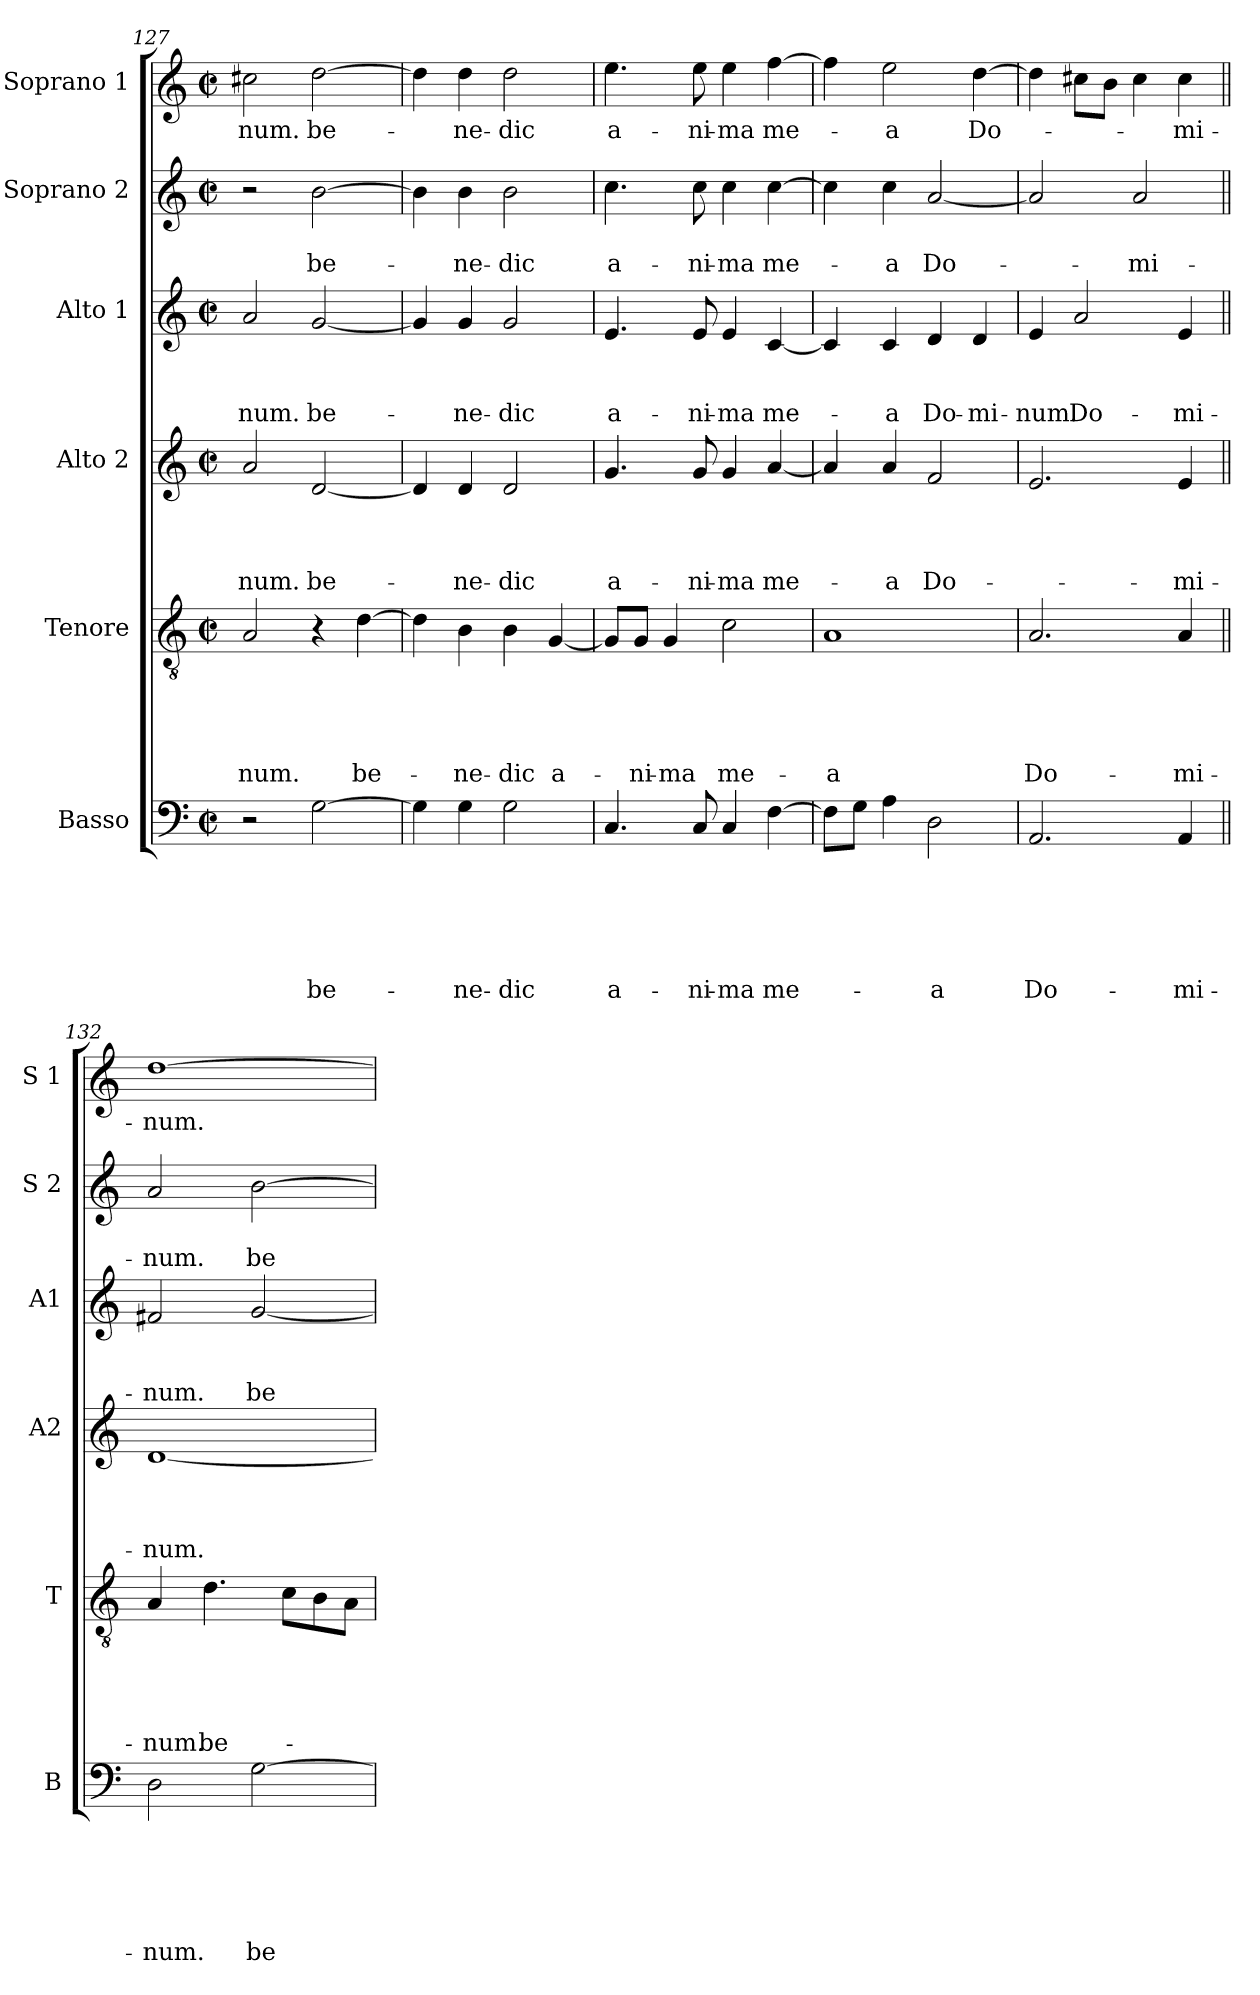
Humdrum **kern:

**kern	**text	**text	**text	**text	**text	**text	**kern	**text	**text	**text	**text	**text	**kern	**text	**text	**text	**text	**kern	**text	**text	**text	**kern	**text	**text	**kern	**text
*part6	*part6	*part6	*part6	*part6	*part6	*part6	*part5	*part5	*part5	*part5	*part5	*part5	*part4	*part4	*part4	*part4	*part4	*part3	*part3	*part3	*part3	*part2	*part2	*part2	*part1	*part1
*staff6	*staff6	*staff6	*staff6	*staff6	*staff6	*staff6	*staff5	*staff5	*staff5	*staff5	*staff5	*staff5	*staff4	*staff4	*staff4	*staff4	*staff4	*staff3	*staff3	*staff3	*staff3	*staff2	*staff2	*staff2	*staff1	*staff1
*I"Basso	*	*	*	*	*	*	*I"Tenore	*	*	*	*	*	*I"Alto 2	*	*	*	*	*I"Alto 1	*	*	*	*I"Soprano 2	*	*	*I"Soprano 1	*
*I'B	*	*	*	*	*	*	*I'T	*	*	*	*	*	*I'A2	*	*	*	*	*I'A1	*	*	*	*I'S 2	*	*	*I'S 1	*
*clefF4	*	*	*	*	*	*	*clefGv2	*	*	*	*	*	*clefG2	*	*	*	*	*clefG2	*	*	*	*clefG2	*	*	*clefG2	*
*k[]	*	*	*	*	*	*	*k[]	*	*	*	*	*	*k[]	*	*	*	*	*k[]	*	*	*	*k[]	*	*	*k[]	*
*C:	*	*	*	*	*	*	*C:	*	*	*	*	*	*C:	*	*	*	*	*C:	*	*	*	*C:	*	*	*C:	*
*M2/2	*	*	*	*	*	*	*M2/2	*	*	*	*	*	*M2/2	*	*	*	*	*M2/2	*	*	*	*M2/2	*	*	*M2/2	*
*met(c|)	*	*	*	*	*	*	*met(c|)	*	*	*	*	*	*met(c|)	*	*	*	*	*met(c|)	*	*	*	*met(c|)	*	*	*met(c|)	*
=127	=127	=127	=127	=127	=127	=127	=127	=127	=127	=127	=127	=127	=127	=127	=127	=127	=127	=127	=127	=127	=127	=127	=127	=127	=127	=127
!	!	!	!	!	!	!	!	!	!	!	!	!LO:LY:b	!	!	!	!	!LO:LY:b	!	!	!	!LO:LY:b	!	!	!	!	!LO:LY:b
2r	.	.	.	.	.	.	2A/	.	.	.	.	-num.	2a/	.	.	.	-num.	2a/	.	.	-num.	2r	.	.	2cc#X\	-num.
!	!	!	!	!	!	!LO:LY:b	!	!	!	!	!	!	!	!	!	!	!LO:LY:b	!	!	!	!LO:LY:b	!	!	!LO:LY:b	!	!LO:LY:b
[>2G\	.	.	.	.	.	be-	4r	.	.	.	.	.	[<2d/	.	.	.	be-	[<2g/	.	.	be-	[>2b\	.	be-	[>2dd\	be-
!	!	!	!	!	!	!	!	!	!	!	!	!LO:LY:b	!	!	!	!	!	!	!	!	!	!	!	!	!	!
.	.	.	.	.	.	.	[>4d\	.	.	.	.	be-	.	.	.	.	.	.	.	.	.	.	.	.	.	.
=128	=128	=128	=128	=128	=128	=128	=128	=128	=128	=128	=128	=128	=128	=128	=128	=128	=128	=128	=128	=128	=128	=128	=128	=128	=128	=128
4G\]	.	.	.	.	.	.	4d\]	.	.	.	.	.	4d/]	.	.	.	.	4g/]	.	.	.	4b\]	.	.	4dd\]	.
!	!	!	!	!	!	!LO:LY:b	!	!	!	!	!	!LO:LY:b	!	!	!	!	!LO:LY:b	!	!	!	!LO:LY:b	!	!	!LO:LY:b	!	!LO:LY:b
4G\	.	.	.	.	.	-ne-	4B\	.	.	.	.	-ne-	4d/	.	.	.	-ne-	4g/	.	.	-ne-	4b\	.	-ne-	4dd\	-ne-
!	!	!	!	!	!	!LO:LY:b	!	!	!	!	!	!LO:LY:b	!	!	!	!	!LO:LY:b	!	!	!	!LO:LY:b	!	!	!LO:LY:b	!	!LO:LY:b
2G\	.	.	.	.	.	-dic	4B\	.	.	.	.	-dic	2d/	.	.	.	-dic	2g/	.	.	-dic	2b\	.	-dic	2dd\	-dic
!	!	!	!	!	!	!	!	!	!	!	!	!LO:LY:b	!	!	!	!	!	!	!	!	!	!	!	!	!	!
.	.	.	.	.	.	.	[<4G/	.	.	.	.	a-	.	.	.	.	.	.	.	.	.	.	.	.	.	.
=129	=129	=129	=129	=129	=129	=129	=129	=129	=129	=129	=129	=129	=129	=129	=129	=129	=129	=129	=129	=129	=129	=129	=129	=129	=129	=129
!	!	!	!	!	!	!LO:LY:b	!	!	!	!	!	!	!	!	!	!	!LO:LY:b	!	!	!	!LO:LY:b	!	!	!LO:LY:b	!	!LO:LY:b
4.C/	.	.	.	.	.	a-	8G/L]	.	.	.	.	.	4.g/	.	.	.	a-	4.e/	.	.	a-	4.cc\	.	a-	4.ee\	a-
!	!	!	!	!	!	!	!	!	!	!	!	!LO:LY:b	!	!	!	!	!	!	!	!	!	!	!	!	!	!
.	.	.	.	.	.	.	8G/J	.	.	.	.	-ni-	.	.	.	.	.	.	.	.	.	.	.	.	.	.
!	!	!	!	!	!	!	!	!	!	!	!	!LO:LY:b	!	!	!	!	!	!	!	!	!	!	!	!	!	!
.	.	.	.	.	.	.	4G/	.	.	.	.	-ma	.	.	.	.	.	.	.	.	.	.	.	.	.	.
!	!	!	!	!	!	!LO:LY:b	!	!	!	!	!	!	!	!	!	!	!LO:LY:b	!	!	!	!LO:LY:b	!	!	!LO:LY:b	!	!LO:LY:b
8C/	.	.	.	.	.	-ni-	.	.	.	.	.	.	8g/	.	.	.	-ni-	8e/	.	.	-ni-	8cc\	.	-ni-	8ee\	-ni-
!	!	!	!	!	!	!LO:LY:b	!	!	!	!	!	!LO:LY:b	!	!	!	!	!LO:LY:b	!	!	!	!LO:LY:b	!	!	!LO:LY:b	!	!LO:LY:b
4C/	.	.	.	.	.	-ma	2c\	.	.	.	.	me-	4g/	.	.	.	-ma	4e/	.	.	-ma	4cc\	.	-ma	4ee\	-ma
!	!	!	!	!	!	!LO:LY:b	!	!	!	!	!	!	!	!	!	!	!LO:LY:b	!	!	!	!LO:LY:b	!	!	!LO:LY:b	!	!LO:LY:b
[>4F\	.	.	.	.	.	me-	.	.	.	.	.	.	[<4a/	.	.	.	me-	[<4c/	.	.	me-	[>4cc\	.	me-	[>4ff\	me-
=130	=130	=130	=130	=130	=130	=130	=130	=130	=130	=130	=130	=130	=130	=130	=130	=130	=130	=130	=130	=130	=130	=130	=130	=130	=130	=130
!	!	!	!	!	!	!	!	!	!	!	!	!LO:LY:b	!	!	!	!	!	!	!	!	!	!	!	!	!	!
8F\L]	.	.	.	.	.	.	1A	.	.	.	.	-a	4a/]	.	.	.	.	4c/]	.	.	.	4cc\]	.	.	4ff\]	.
8G\J	.	.	.	.	.	.	.	.	.	.	.	.	.	.	.	.	.	.	.	.	.	.	.	.	.	.
!	!	!	!	!	!	!	!	!	!	!	!	!	!	!	!	!	!LO:LY:b	!	!	!	!LO:LY:b	!	!	!LO:LY:b	!	!LO:LY:b
4A\	.	.	.	.	.	.	.	.	.	.	.	.	4a/	.	.	.	-a	4c/	.	.	-a	4cc\	.	-a	2ee\	-a
!	!	!	!	!	!	!LO:LY:b	!	!	!	!	!	!	!	!	!	!	!LO:LY:b	!	!	!	!LO:LY:b	!	!	!LO:LY:b	!	!
2D\	.	.	.	.	.	-a	.	.	.	.	.	.	2f/	.	.	.	Do-	4d/	.	.	Do-	[<2a/	.	Do-	.	.
!	!	!	!	!	!	!	!	!	!	!	!	!	!	!	!	!	!	!	!	!	!LO:LY:b	!	!	!	!	!LO:LY:b
.	.	.	.	.	.	.	.	.	.	.	.	.	.	.	.	.	.	4d/	.	.	-mi-	.	.	.	[>4dd\	Do-
=131	=131	=131	=131	=131	=131	=131	=131	=131	=131	=131	=131	=131	=131	=131	=131	=131	=131	=131	=131	=131	=131	=131	=131	=131	=131	=131
!	!	!	!	!	!	!LO:LY:b	!	!	!	!	!	!LO:LY:b	!	!	!	!	!	!	!	!	!LO:LY:b	!	!	!	!	!
2.AA/	.	.	.	.	.	Do-	2.A/	.	.	.	.	Do-	2.e/	.	.	.	.	4e/	.	.	-num.	2a/]	.	.	4dd\]	.
!	!	!	!	!	!	!	!	!	!	!	!	!	!	!	!	!	!	!	!	!	!LO:LY:b	!	!	!	!	!
.	.	.	.	.	.	.	.	.	.	.	.	.	.	.	.	.	.	2a/	.	.	Do-	.	.	.	8cc#X\L	.
.	.	.	.	.	.	.	.	.	.	.	.	.	.	.	.	.	.	.	.	.	.	.	.	.	8b\J	.
!	!	!	!	!	!	!	!	!	!	!	!	!	!	!	!	!	!	!	!	!	!	!	!	!LO:LY:b	!	!
.	.	.	.	.	.	.	.	.	.	.	.	.	.	.	.	.	.	.	.	.	.	2a/	.	-mi-	4cc#\	.
!	!	!	!	!	!	!LO:LY:b	!	!	!	!	!	!LO:LY:b	!	!	!	!	!LO:LY:b	!	!	!	!LO:LY:b	!	!	!	!	!LO:LY:b
4AA/	.	.	.	.	.	-mi-	4A/	.	.	.	.	-mi-	4e/	.	.	.	-mi-	4e/	.	.	-mi-	.	.	.	4cc#\	-mi-
!!LO:LB:g=z
=132||	=132||	=132||	=132||	=132||	=132||	=132||	=132||	=132||	=132||	=132||	=132||	=132||	=132||	=132||	=132||	=132||	=132||	=132||	=132||	=132||	=132||	=132||	=132||	=132||	=132||	=132||
!	!	!	!	!	!	!LO:LY:b	!	!	!	!	!	!LO:LY:b	!	!	!	!	!LO:LY:b	!	!	!	!LO:LY:b	!	!	!LO:LY:b	!	!LO:LY:b
2D\	.	.	.	.	.	-num.	4A/	.	.	.	.	-num.	[<1d	.	.	.	-num.	2f#X/	.	.	-num.	2a/	.	-num.	[>1dd	-num.
!	!	!	!	!	!	!	!	!	!	!	!	!LO:LY:b	!	!	!	!	!	!	!	!	!	!	!	!	!	!
.	.	.	.	.	.	.	4.d\	.	.	.	.	be-	.	.	.	.	.	.	.	.	.	.	.	.	.	.
!	!	!	!	!	!	!LO:LY:b	!	!	!	!	!	!	!	!	!	!	!	!	!	!	!LO:LY:b	!	!	!LO:LY:b	!	!
[>2G\	.	.	.	.	.	be-	.	.	.	.	.	.	.	.	.	.	.	[<2g/	.	.	be-	[>2b\	.	be-	.	.
.	.	.	.	.	.	.	8c\L	.	.	.	.	.	.	.	.	.	.	.	.	.	.	.	.	.	.	.
.	.	.	.	.	.	.	8B\	.	.	.	.	.	.	.	.	.	.	.	.	.	.	.	.	.	.	.
.	.	.	.	.	.	.	8A\J	.	.	.	.	.	.	.	.	.	.	.	.	.	.	.	.	.	.	.
=	=	=	=	=	=	=	=	=	=	=	=	=	=	=	=	=	=	=	=	=	=	=	=	=	=	=
*-	*-	*-	*-	*-	*-	*-	*-	*-	*-	*-	*-	*-	*-	*-	*-	*-	*-	*-	*-	*-	*-	*-	*-	*-	*-	*-
